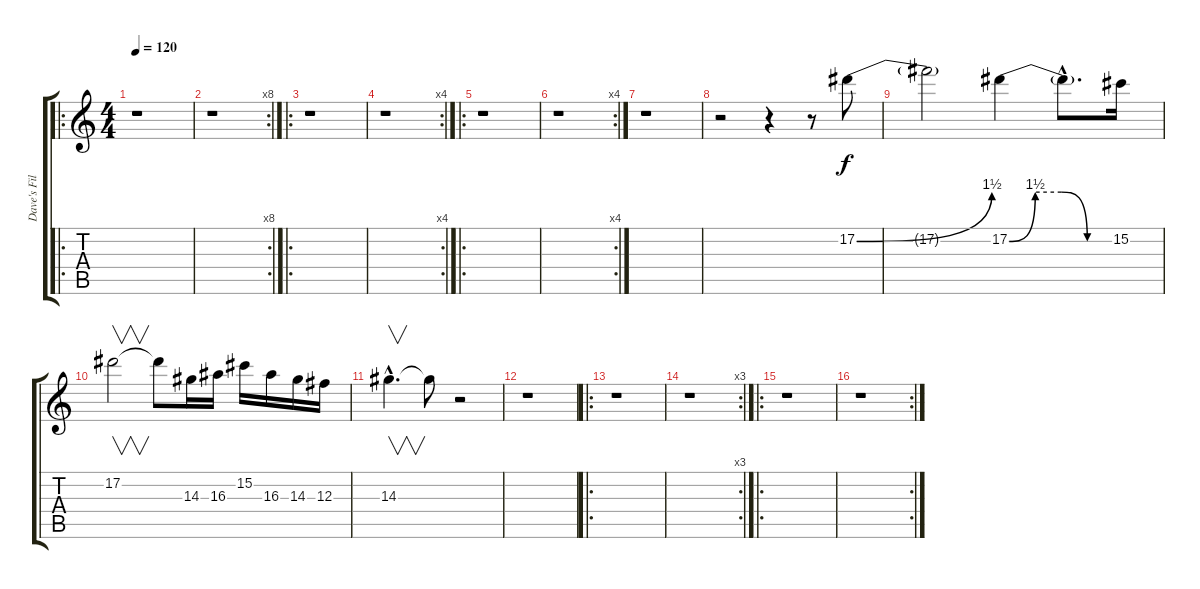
\track ("Dave's Fill's" "Dave's Fil") {instrument distortionguitar}
\staff {score tabs}
\tuning (Eb4 Bb3 Gb3 Db3 Ab2 Eb2) {hide}
\ro
\ts (4 4)
\tempo 120
\clef g2
\ks c
r.1{dy f instrument distortionguitar} |
\rc 8
r.1 |
\ro
r.1 |
\rc 4
r.1 |
\ro
r.1 |
\rc 4
r.1 |
r.1 |
r.2 r.4 r.8 17.2{be (bend 0 0 60 6)}.8 |
17.2{t}.2 17.2{be (custom 0 0 15 6 30 6 45 0 60 0)}.4 17.2{hac t}.8{d} 15.2.16 |
17.2.2{v} 17.2{t}.8 14.3.16 16.3.16 15.2.16 16.3.16 14.3.16 12.3.16 |
14.3{hac}.4{v d} 14.3{t}.8 r.2 |
r.1 |
\ro
r.1 |
\rc 3
r.1 |
\ro
r.1 |
\rc 2
r.1
